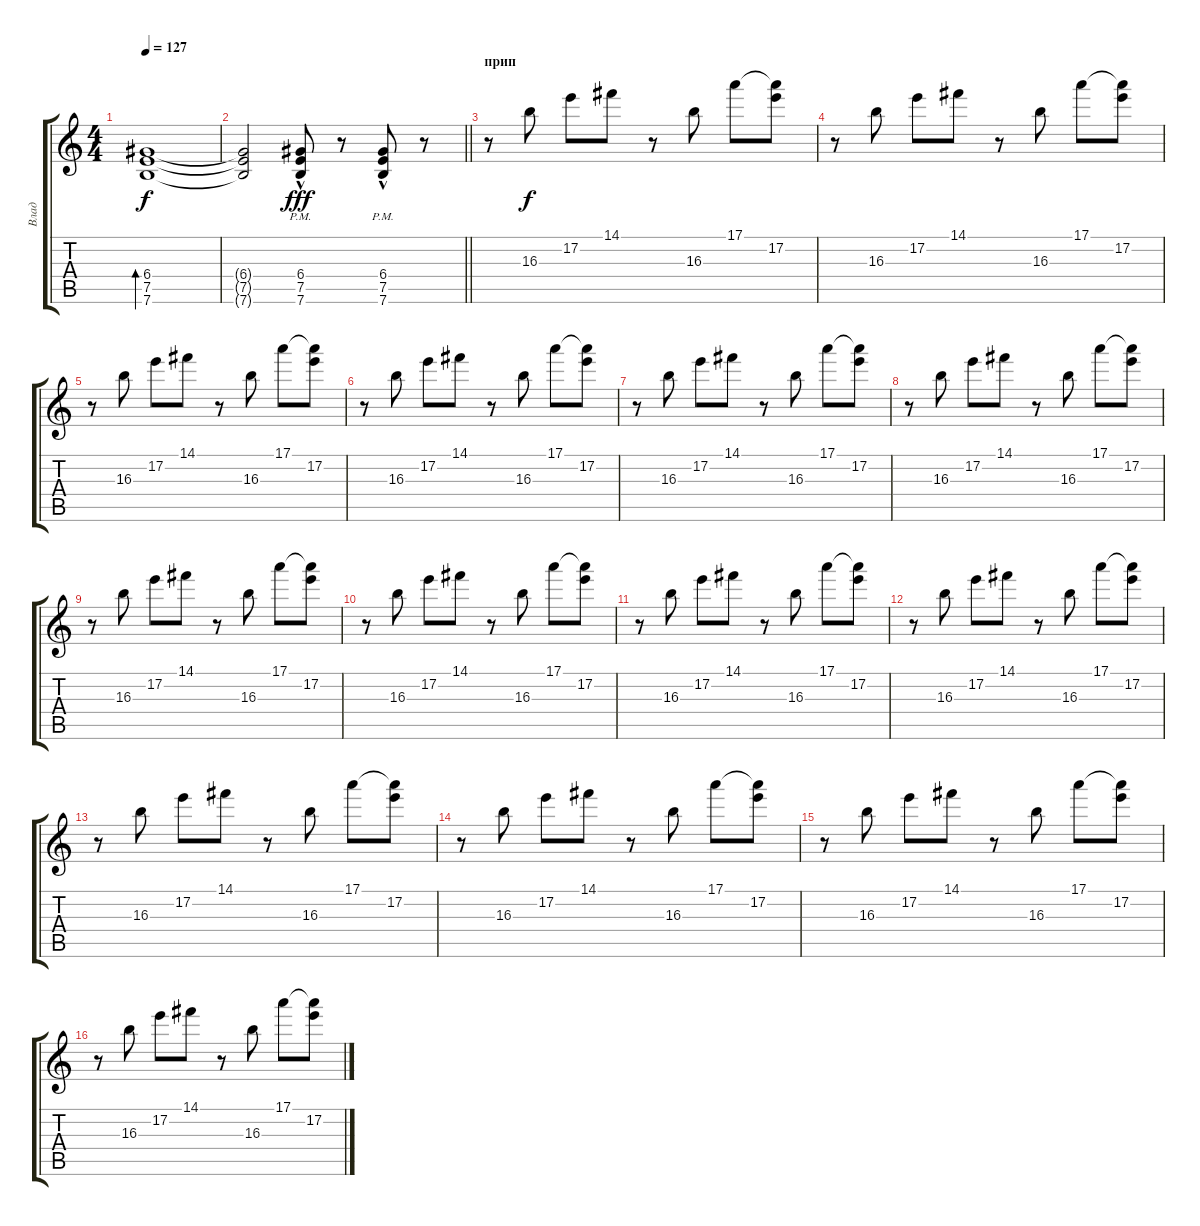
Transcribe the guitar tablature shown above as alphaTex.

\track ("Влад" "Влад") {instrument electricguitarjazz}
\staff {score tabs}
\tuning (E4 B3 G3 D3 A2 E2) {hide}
\ts (4 4)
\tempo 127
\clef g2
\ks c
(6.4 7.5 7.6).1{bd 240 dy f} |
\barLineRight lightlight
(6.4{t} 7.5{t} 7.6{t}).2 (6.4{hac pm} 7.5{hac pm} 7.6{hac pm}).8{dy fff volume 4 instrument overdrivenguitar} r.8 (6.4{hac pm} 7.5{hac pm} 7.6{hac pm}).8 r.8 |
\section ("" "прип")
r.8 16.3.8{dy f volume 4 instrument overdrivenguitar} 17.2.8 14.1.8 r.8 16.3.8 17.1.8 (17.1{t} 17.2).8 |
r.8 16.3.8 17.2.8 14.1.8 r.8 16.3.8 17.1.8 (17.1{t} 17.2).8 |
r.8 16.3.8 17.2.8 14.1.8 r.8 16.3.8 17.1.8 (17.1{t} 17.2).8 |
r.8 16.3.8 17.2.8 14.1.8 r.8 16.3.8 17.1.8 (17.1{t} 17.2).8 |
r.8 16.3.8 17.2.8 14.1.8 r.8 16.3.8 17.1.8 (17.1{t} 17.2).8 |
r.8 16.3.8 17.2.8 14.1.8 r.8 16.3.8 17.1.8 (17.1{t} 17.2).8 |
r.8 16.3.8 17.2.8 14.1.8 r.8 16.3.8 17.1.8 (17.1{t} 17.2).8 |
r.8 16.3.8 17.2.8 14.1.8 r.8 16.3.8 17.1.8 (17.1{t} 17.2).8 |
r.8 16.3.8 17.2.8 14.1.8 r.8 16.3.8 17.1.8 (17.1{t} 17.2).8 |
r.8 16.3.8 17.2.8 14.1.8 r.8 16.3.8 17.1.8 (17.1{t} 17.2).8 |
r.8 16.3.8 17.2.8 14.1.8 r.8 16.3.8 17.1.8 (17.1{t} 17.2).8 |
r.8 16.3.8 17.2.8 14.1.8 r.8 16.3.8 17.1.8 (17.1{t} 17.2).8 |
r.8 16.3.8 17.2.8 14.1.8 r.8 16.3.8 17.1.8 (17.1{t} 17.2).8 |
r.8 16.3.8 17.2.8 14.1.8 r.8 16.3.8 17.1.8 (17.1{t} 17.2).8
